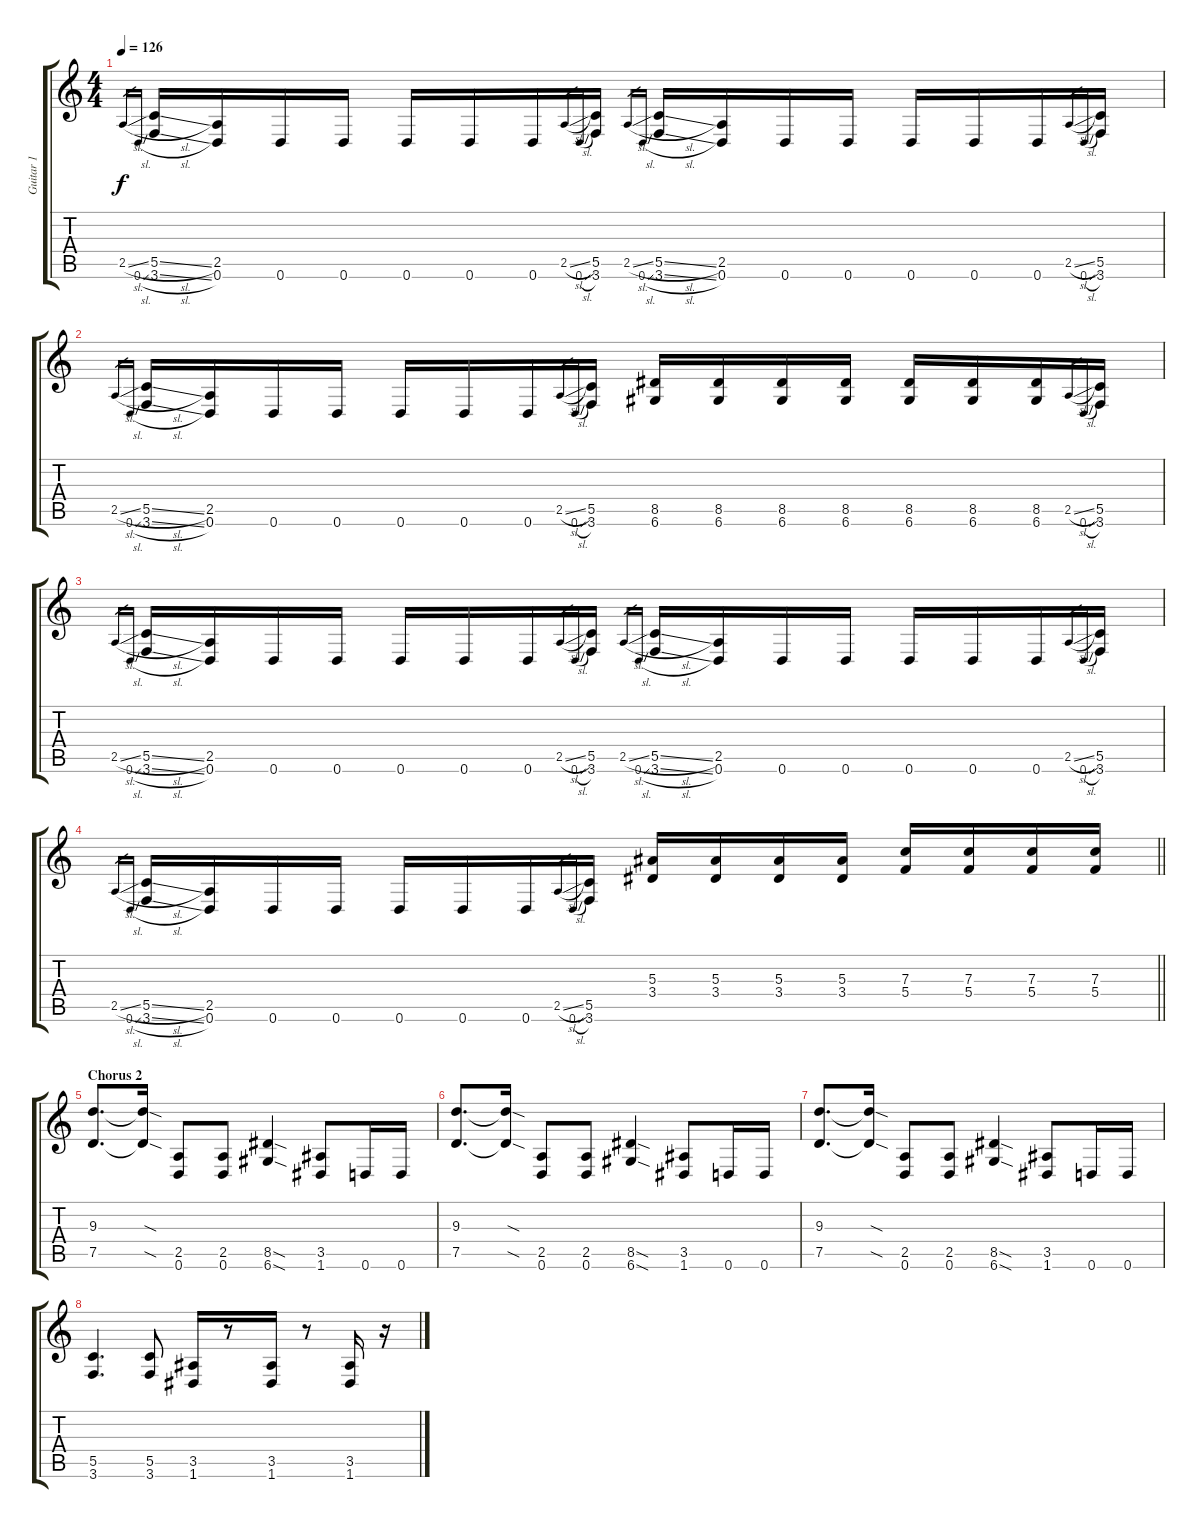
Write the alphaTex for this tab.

\track ("Guitar 1" "Guitar 1") {instrument distortionguitar}
\staff {score tabs}
\tuning (D4 A3 F3 C3 G2 D2) {hide}
\ts (4 4)
\tempo 126
\clef g2
\ks c
2.5{sl}.16{gr dy f} 0.6{sl}.16{gr} (5.5{sl} 3.6{sl}).16 (2.5 0.6).16 0.6.16 0.6.16 0.6.16 0.6.16 0.6.16 2.5{sl}.16{gr} 0.6{sl}.16{gr} (5.5 3.6).16 2.5{sl}.16{gr} 0.6{sl}.16{gr} (5.5{sl} 3.6{sl}).16 (2.5 0.6).16 0.6.16 0.6.16 0.6.16 0.6.16 0.6.16 2.5{sl}.16{gr} 0.6{sl}.16{gr} (5.5 3.6).16 |
2.5{sl}.16{gr} 0.6{sl}.16{gr} (5.5{sl} 3.6{sl}).16 (2.5 0.6).16 0.6.16 0.6.16 0.6.16 0.6.16 0.6.16 2.5{sl}.16{gr} 0.6{sl}.16{gr} (5.5 3.6).16 (8.5 6.6).16 (8.5 6.6).16 (8.5 6.6).16 (8.5 6.6).16 (8.5 6.6).16 (8.5 6.6).16 (8.5 6.6).16 2.5{sl}.16{gr} 0.6{sl}.16{gr} (5.5 3.6).16 |
2.5{sl}.16{gr} 0.6{sl}.16{gr} (5.5{sl} 3.6{sl}).16 (2.5 0.6).16 0.6.16 0.6.16 0.6.16 0.6.16 0.6.16 2.5{sl}.16{gr} 0.6{sl}.16{gr} (5.5 3.6).16 2.5{sl}.16{gr} 0.6{sl}.16{gr} (5.5{sl} 3.6{sl}).16 (2.5 0.6).16 0.6.16 0.6.16 0.6.16 0.6.16 0.6.16 2.5{sl}.16{gr} 0.6{sl}.16{gr} (5.5 3.6).16 |
\barLineRight lightlight
2.5{sl}.16{gr} 0.6{sl}.16{gr} (5.5{sl} 3.6{sl}).16 (2.5 0.6).16 0.6.16 0.6.16 0.6.16 0.6.16 0.6.16 2.5{sl}.16{gr} 0.6{sl}.16{gr} (5.5 3.6).16 (5.3 3.4).16 (5.3 3.4).16 (5.3 3.4).16 (5.3 3.4).16 (7.3 5.4).16 (7.3 5.4).16 (7.3 5.4).16 (7.3 5.4).16 |
\section ("" "Chorus 2")
(9.3 7.5).8{d} (9.3{sod t} 7.5{sod t}).16 (2.5 0.6).8 (2.5 0.6).8 (8.5{sod} 6.6{sod}).4 (3.5 1.6).8 0.6.16 0.6.16 |
(9.3 7.5).8{d} (9.3{sod t} 7.5{sod t}).16 (2.5 0.6).8 (2.5 0.6).8 (8.5{sod} 6.6{sod}).4 (3.5 1.6).8 0.6.16 0.6.16 |
(9.3 7.5).8{d} (9.3{sod t} 7.5{sod t}).16 (2.5 0.6).8 (2.5 0.6).8 (8.5{sod} 6.6{sod}).4 (3.5 1.6).8 0.6.16 0.6.16 |
(5.5 3.6).4{d} (5.5 3.6).8 (3.5 1.6).16 r.8 (3.5 1.6).16 r.8 (3.5 1.6).16 r.16
